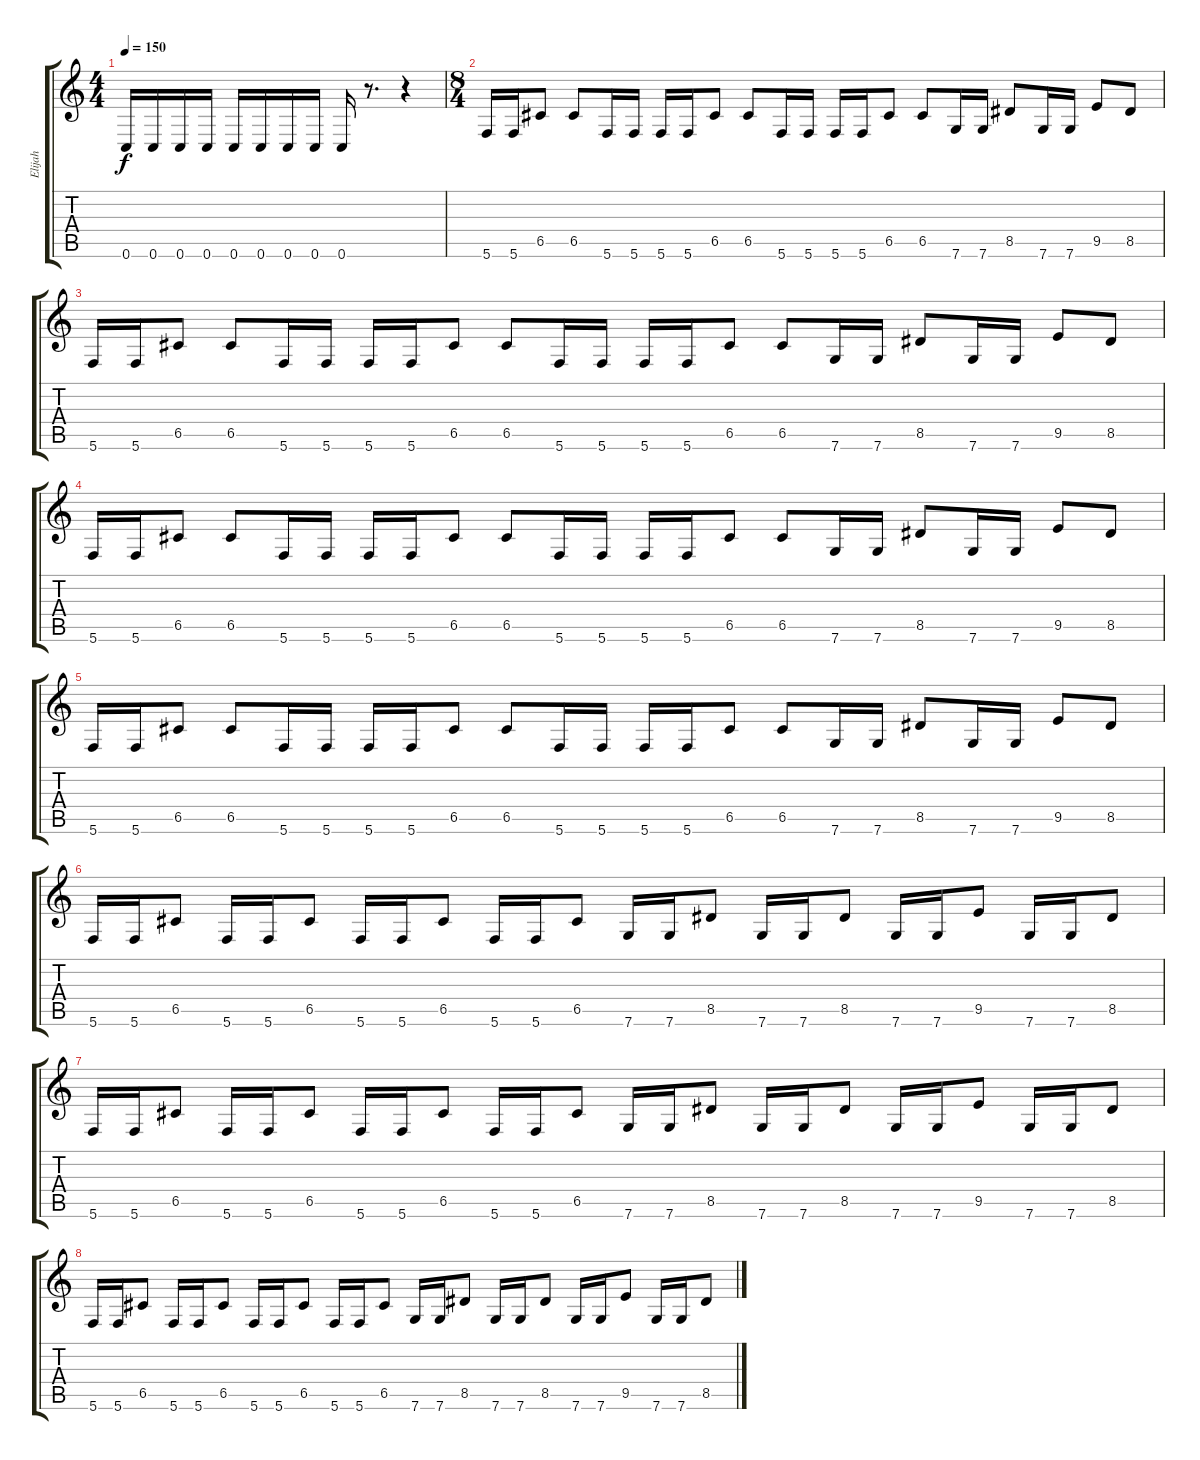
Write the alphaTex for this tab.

\track ("Elijah" "Elijah") {instrument overdrivenguitar}
\staff {score tabs}
\tuning (D4 A3 F3 C3 G2 C2) {hide}
\ts (4 4)
\tempo 150
\clef g2
\ks c
0.6.16{dy f} 0.6.16 0.6.16 0.6.16 0.6.16 0.6.16 0.6.16 0.6.16 0.6.16 r.8{d} r.4 |
\ts (8 4)
5.6.16 5.6.16 6.5.8 6.5.8 5.6.16 5.6.16 5.6.16 5.6.16 6.5.8 6.5.8 5.6.16 5.6.16 5.6.16 5.6.16 6.5.8 6.5.8 7.6.16 7.6.16 8.5.8 7.6.16 7.6.16 9.5.8 8.5.8 |
5.6.16 5.6.16 6.5.8 6.5.8 5.6.16 5.6.16 5.6.16 5.6.16 6.5.8 6.5.8 5.6.16 5.6.16 5.6.16 5.6.16 6.5.8 6.5.8 7.6.16 7.6.16 8.5.8 7.6.16 7.6.16 9.5.8 8.5.8 |
5.6.16 5.6.16 6.5.8 6.5.8 5.6.16 5.6.16 5.6.16 5.6.16 6.5.8 6.5.8 5.6.16 5.6.16 5.6.16 5.6.16 6.5.8 6.5.8 7.6.16 7.6.16 8.5.8 7.6.16 7.6.16 9.5.8 8.5.8 |
5.6.16 5.6.16 6.5.8 6.5.8 5.6.16 5.6.16 5.6.16 5.6.16 6.5.8 6.5.8 5.6.16 5.6.16 5.6.16 5.6.16 6.5.8 6.5.8 7.6.16 7.6.16 8.5.8 7.6.16 7.6.16 9.5.8 8.5.8 |
5.6.16 5.6.16 6.5.8 5.6.16 5.6.16 6.5.8 5.6.16 5.6.16 6.5.8 5.6.16 5.6.16 6.5.8 7.6.16 7.6.16 8.5.8 7.6.16 7.6.16 8.5.8 7.6.16 7.6.16 9.5.8 7.6.16 7.6.16 8.5.8 |
5.6.16 5.6.16 6.5.8 5.6.16 5.6.16 6.5.8 5.6.16 5.6.16 6.5.8 5.6.16 5.6.16 6.5.8 7.6.16 7.6.16 8.5.8 7.6.16 7.6.16 8.5.8 7.6.16 7.6.16 9.5.8 7.6.16 7.6.16 8.5.8 |
5.6.16 5.6.16 6.5.8 5.6.16 5.6.16 6.5.8 5.6.16 5.6.16 6.5.8 5.6.16 5.6.16 6.5.8 7.6.16 7.6.16 8.5.8 7.6.16 7.6.16 8.5.8 7.6.16 7.6.16 9.5.8 7.6.16 7.6.16 8.5.8
